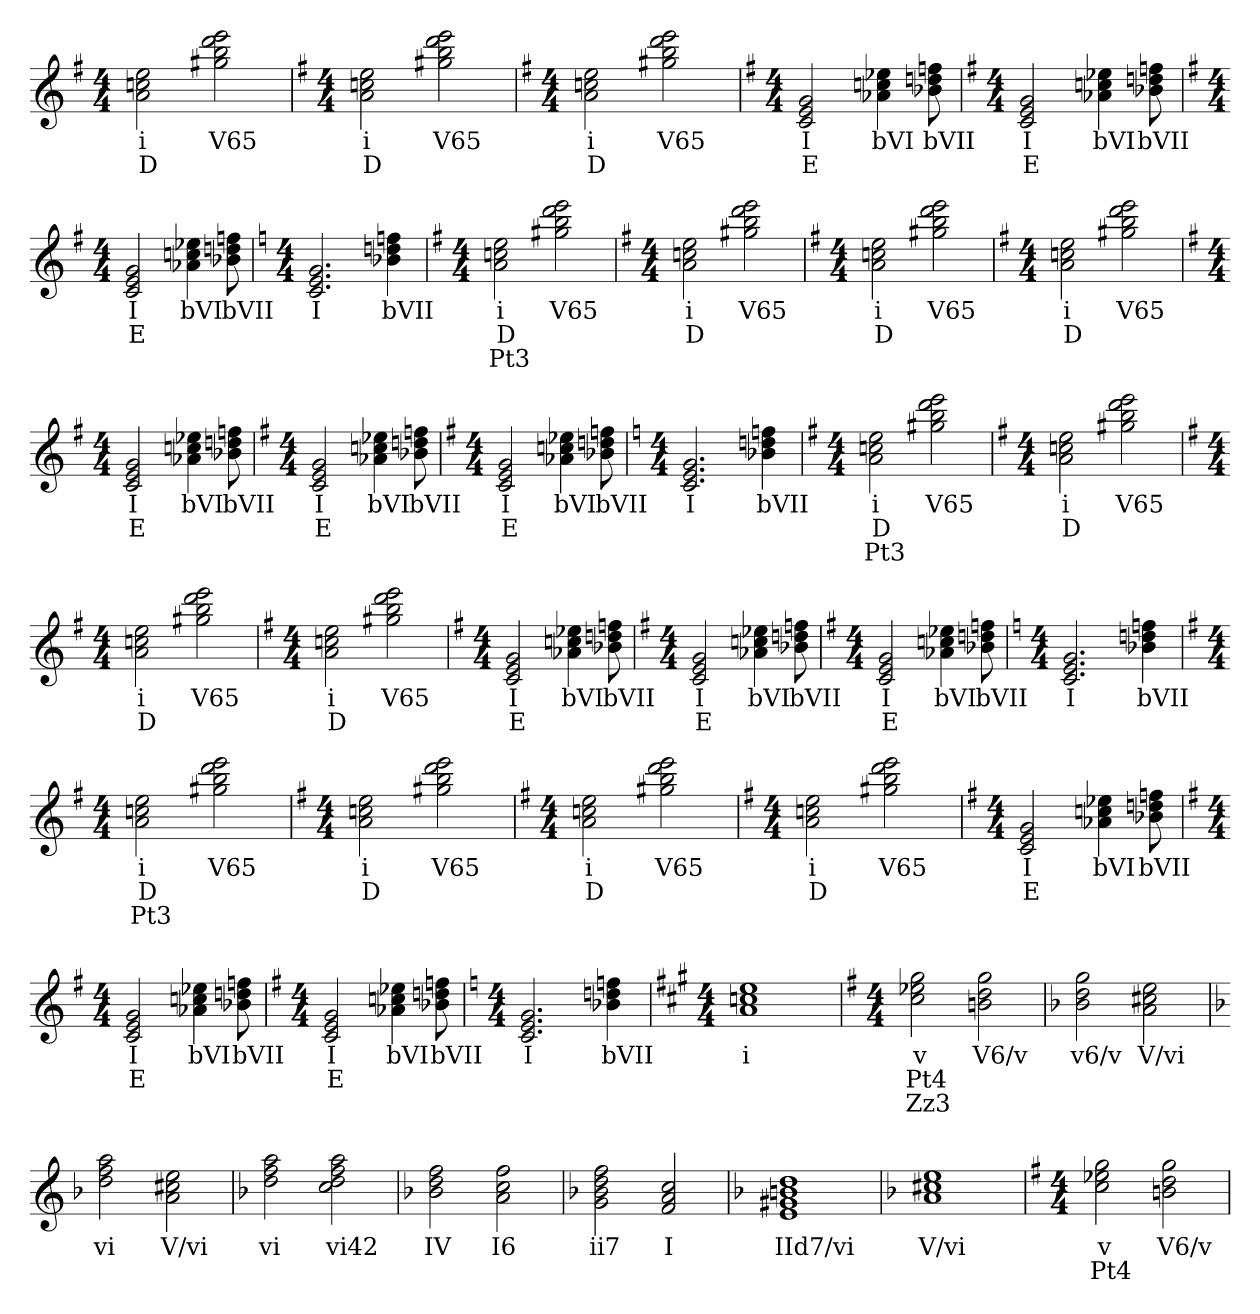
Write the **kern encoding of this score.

**kern	**text	**text	**text
*part1	*part1	*part1	*part1
*staff1	*staff1	*staff1	*staff1
*k[f#]	*	*	*
*G:	*	*	*
*M4/4	*	*	*
=	=	=	=
2a 2ccn 2ee	i	D	.
2gg#X 2bb 2ddd 2eee	V65	.	.
=	=	=	=
*k[f#]	*	*	*
*G:	*	*	*
*M4/4	*	*	*
2a 2ccn 2ee	i	D	.
2gg#X 2bb 2ddd 2eee	V65	.	.
=	=	=	=
*k[f#]	*	*	*
*G:	*	*	*
*M4/4	*	*	*
2a 2ccn 2ee	i	D	.
2gg#X 2bb 2ddd 2eee	V65	.	.
=	=	=	=
*k[f#]	*	*	*
*G:	*	*	*
*M4/4	*	*	*
2c 2e 2g	I	E	.
4a-X 4ccn 4ee-X	bVI	.	.
8b-X 8ddn 8ffn	bVII	.	.
=	=	=	=
*k[f#]	*	*	*
*G:	*	*	*
*M4/4	*	*	*
2c 2e 2g	I	E	.
4a-X 4ccn 4ee-X	bVI	.	.
8b-X 8ddn 8ffn	bVII	.	.
=	=	=	=
*k[f#]	*	*	*
*G:	*	*	*
*M4/4	*	*	*
2c 2e 2g	I	E	.
4a-X 4ccn 4ee-X	bVI	.	.
8b-X 8ddn 8ffn	bVII	.	.
=	=	=	=
*k[]	*	*	*
*C:	*	*	*
*M4/4	*	*	*
2.c 2.e 2.g	I	.	.
4b-X 4ddn 4ffn	bVII	.	.
=	=	=	=
*k[f#]	*	*	*
*G:	*	*	*
*M4/4	*	*	*
2a 2ccn 2ee	i	D	Pt3
2gg#X 2bb 2ddd 2eee	V65	.	.
=	=	=	=
*k[f#]	*	*	*
*G:	*	*	*
*M4/4	*	*	*
2a 2ccn 2ee	i	D	.
2gg#X 2bb 2ddd 2eee	V65	.	.
=	=	=	=
*k[f#]	*	*	*
*G:	*	*	*
*M4/4	*	*	*
2a 2ccn 2ee	i	D	.
2gg#X 2bb 2ddd 2eee	V65	.	.
=	=	=	=
*k[f#]	*	*	*
*G:	*	*	*
*M4/4	*	*	*
2a 2ccn 2ee	i	D	.
2gg#X 2bb 2ddd 2eee	V65	.	.
=	=	=	=
*k[f#]	*	*	*
*G:	*	*	*
*M4/4	*	*	*
2c 2e 2g	I	E	.
4a-X 4ccn 4ee-X	bVI	.	.
8b-X 8ddn 8ffn	bVII	.	.
=	=	=	=
*k[f#]	*	*	*
*G:	*	*	*
*M4/4	*	*	*
2c 2e 2g	I	E	.
4a-X 4ccn 4ee-X	bVI	.	.
8b-X 8ddn 8ffn	bVII	.	.
=	=	=	=
*k[f#]	*	*	*
*G:	*	*	*
*M4/4	*	*	*
2c 2e 2g	I	E	.
4a-X 4ccn 4ee-X	bVI	.	.
8b-X 8ddn 8ffn	bVII	.	.
=	=	=	=
*k[]	*	*	*
*C:	*	*	*
*M4/4	*	*	*
2.c 2.e 2.g	I	.	.
4b-X 4ddn 4ffn	bVII	.	.
=	=	=	=
*k[f#]	*	*	*
*G:	*	*	*
*M4/4	*	*	*
2a 2ccn 2ee	i	D	Pt3
2gg#X 2bb 2ddd 2eee	V65	.	.
=	=	=	=
*k[f#]	*	*	*
*G:	*	*	*
*M4/4	*	*	*
2a 2ccn 2ee	i	D	.
2gg#X 2bb 2ddd 2eee	V65	.	.
=	=	=	=
*k[f#]	*	*	*
*G:	*	*	*
*M4/4	*	*	*
2a 2ccn 2ee	i	D	.
2gg#X 2bb 2ddd 2eee	V65	.	.
=	=	=	=
*k[f#]	*	*	*
*G:	*	*	*
*M4/4	*	*	*
2a 2ccn 2ee	i	D	.
2gg#X 2bb 2ddd 2eee	V65	.	.
=	=	=	=
*k[f#]	*	*	*
*G:	*	*	*
*M4/4	*	*	*
2c 2e 2g	I	E	.
4a-X 4ccn 4ee-X	bVI	.	.
8b-X 8ddn 8ffn	bVII	.	.
=	=	=	=
*k[f#]	*	*	*
*G:	*	*	*
*M4/4	*	*	*
2c 2e 2g	I	E	.
4a-X 4ccn 4ee-X	bVI	.	.
8b-X 8ddn 8ffn	bVII	.	.
=	=	=	=
*k[f#]	*	*	*
*G:	*	*	*
*M4/4	*	*	*
2c 2e 2g	I	E	.
4a-X 4ccn 4ee-X	bVI	.	.
8b-X 8ddn 8ffn	bVII	.	.
=	=	=	=
*k[]	*	*	*
*C:	*	*	*
*M4/4	*	*	*
2.c 2.e 2.g	I	.	.
4b-X 4ddn 4ffn	bVII	.	.
=	=	=	=
*k[f#]	*	*	*
*G:	*	*	*
*M4/4	*	*	*
2a 2ccn 2ee	i	D	Pt3
2gg#X 2bb 2ddd 2eee	V65	.	.
=	=	=	=
*k[f#]	*	*	*
*G:	*	*	*
*M4/4	*	*	*
2a 2ccn 2ee	i	D	.
2gg#X 2bb 2ddd 2eee	V65	.	.
=	=	=	=
*k[f#]	*	*	*
*G:	*	*	*
*M4/4	*	*	*
2a 2ccn 2ee	i	D	.
2gg#X 2bb 2ddd 2eee	V65	.	.
=	=	=	=
*k[f#]	*	*	*
*G:	*	*	*
*M4/4	*	*	*
2a 2ccn 2ee	i	D	.
2gg#X 2bb 2ddd 2eee	V65	.	.
=	=	=	=
*k[f#]	*	*	*
*G:	*	*	*
*M4/4	*	*	*
2c 2e 2g	I	E	.
4a-X 4ccn 4ee-X	bVI	.	.
8b-X 8ddn 8ffn	bVII	.	.
=	=	=	=
*k[f#]	*	*	*
*G:	*	*	*
*M4/4	*	*	*
2c 2e 2g	I	E	.
4a-X 4ccn 4ee-X	bVI	.	.
8b-X 8ddn 8ffn	bVII	.	.
=	=	=	=
*k[f#]	*	*	*
*G:	*	*	*
*M4/4	*	*	*
2c 2e 2g	I	E	.
4a-X 4ccn 4ee-X	bVI	.	.
8b-X 8ddn 8ffn	bVII	.	.
=	=	=	=
*k[]	*	*	*
*C:	*	*	*
*M4/4	*	*	*
2.c 2.e 2.g	I	.	.
4b-X 4ddn 4ffn	bVII	.	.
=	=	=	=
*k[f#c#g#]	*	*	*
*A:	*	*	*
*M4/4	*	*	*
1a 1ccn 1ee	i	.	.
=	=	=	=
*k[f#]	*	*	*
*G:	*	*	*
*M4/4	*	*	*
2cc 2ee-X 2gg	v	Pt4	Zz3
2bn 2dd 2gg	V6/v	.	.
=	=	=	=
*k[b-]	*	*	*
*F:	*	*	*
2b- 2dd 2gg	v6/v	.	.
2a 2cc#X 2ee	V/vi	.	.
=	=	=	=
*k[b-]	*	*	*
*F:	*	*	*
2dd 2ff 2aa	vi	.	.
2a 2cc#X 2ee	V/vi	.	.
=	=	=	=
*k[b-]	*	*	*
*F:	*	*	*
2dd 2ff 2aa	vi	.	.
2cc 2dd 2ff 2aa	vi42	.	.
=	=	=	=
*k[b-]	*	*	*
*F:	*	*	*
2b- 2dd 2ff	IV	.	.
2a 2cc 2ff	I6	.	.
=	=	=	=
*k[b-]	*	*	*
*F:	*	*	*
2g 2b- 2dd 2ff	ii7	.	.
2f 2a 2cc	I	.	.
=	=	=	=
*k[b-]	*	*	*
*F:	*	*	*
1e 1g#X 1bn 1dd	IId7/vi	.	.
=	=	=	=
*k[b-]	*	*	*
*F:	*	*	*
1a 1cc#X 1ee	V/vi	.	.
=	=	=	=
*k[f#]	*	*	*
*G:	*	*	*
*M4/4	*	*	*
2cc 2ee-X 2gg	v	Pt4	.
2bn 2dd 2gg	V6/v	.	.
=	=	=	=
*-	*-	*-	*-
